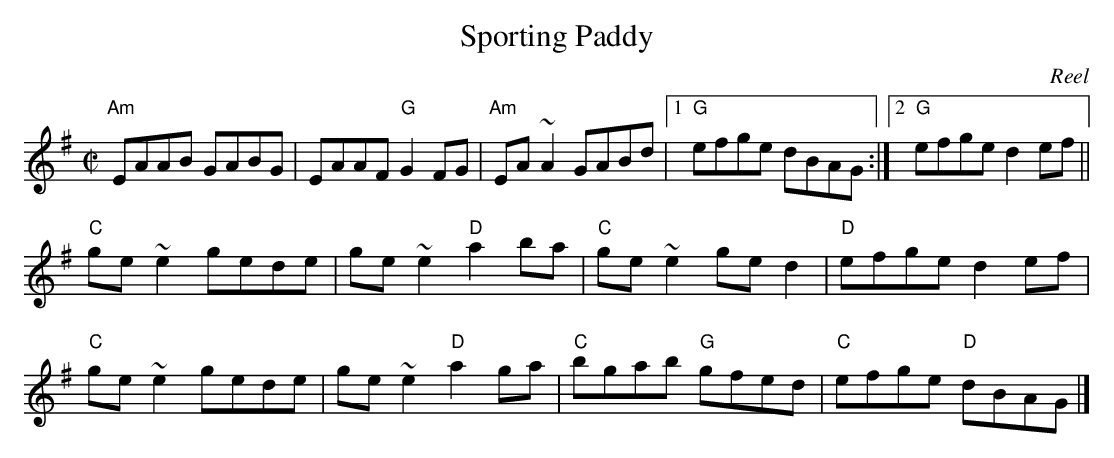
X:1
T:Sporting Paddy
M:C|
L:1/8
C:Reel
K:Ador
"Am"EAAB GABG | EAAF "G"G2FG | "Am"EA ~A2 GABd |1 "G"efge dBAG :|]2 "G"efge d2ef||
"C"ge ~e2 gede | ge ~e2 "D"a2ba | "C"ge ~e2 ged2 | "D"efge d2ef |
"C"ge ~e2 gede | ge ~e2 "D"a2ga | "C"bgab "G"gfed | "C"efge "D"dBAG |]
